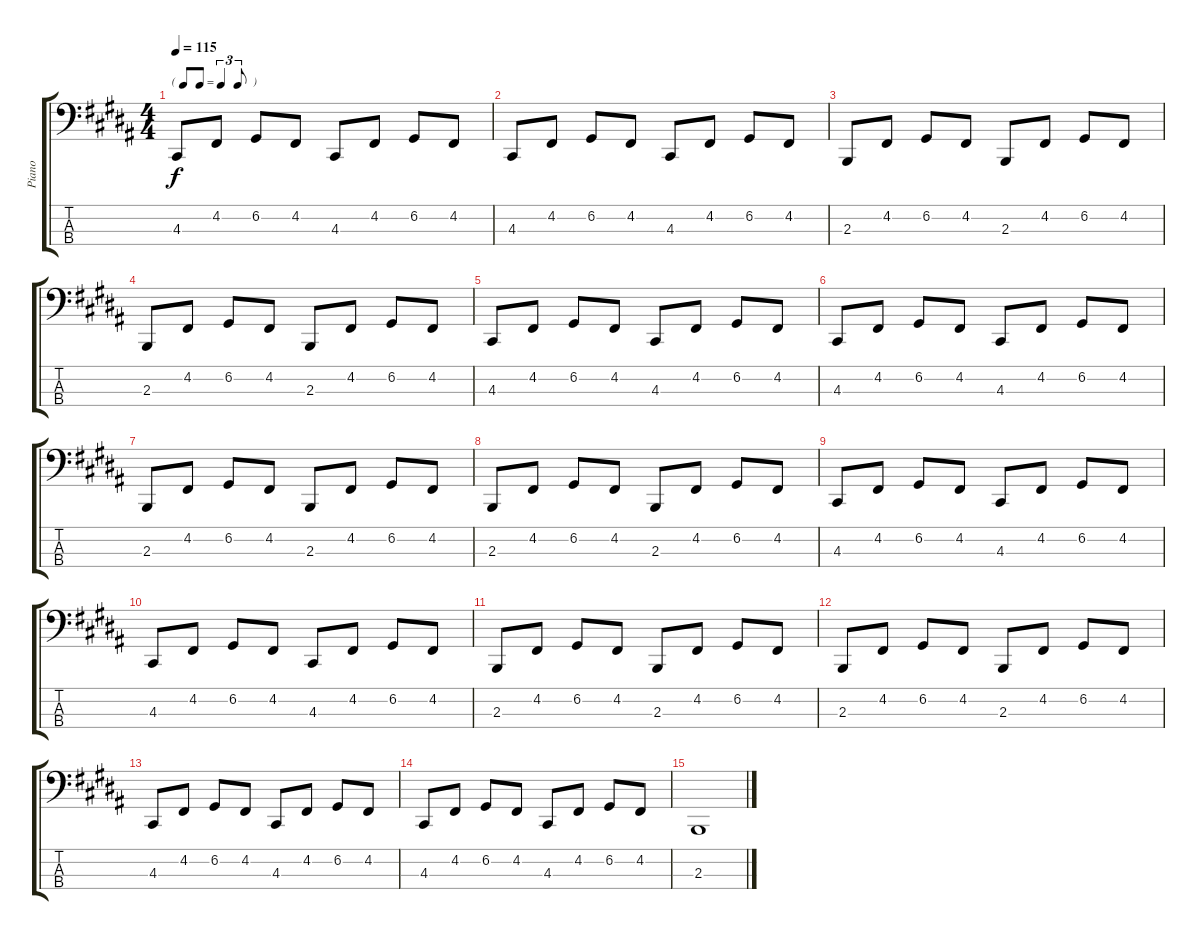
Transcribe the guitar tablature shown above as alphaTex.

\track ("Piano" "Piano") {instrument acousticgrandpiano}
\staff {score tabs}
\tuning (G2 D2 A1 E1) {hide}
\ts (4 4)
\tf triplet8th
\tempo 115
\clef f4
\ks b
4.3.8{dy f} 4.2.8 6.2.8 4.2.8 4.3.8 4.2.8 6.2.8 4.2.8 |
4.3.8 4.2.8 6.2.8 4.2.8 4.3.8 4.2.8 6.2.8 4.2.8 |
2.3.8 4.2.8 6.2.8 4.2.8 2.3.8 4.2.8 6.2.8 4.2.8 |
2.3.8 4.2.8 6.2.8 4.2.8 2.3.8 4.2.8 6.2.8 4.2.8 |
4.3.8 4.2.8 6.2.8 4.2.8 4.3.8 4.2.8 6.2.8 4.2.8 |
4.3.8 4.2.8 6.2.8 4.2.8 4.3.8 4.2.8 6.2.8 4.2.8 |
2.3.8 4.2.8 6.2.8 4.2.8 2.3.8 4.2.8 6.2.8 4.2.8 |
2.3.8 4.2.8 6.2.8 4.2.8 2.3.8 4.2.8 6.2.8 4.2.8 |
4.3.8 4.2.8 6.2.8 4.2.8 4.3.8 4.2.8 6.2.8 4.2.8 |
4.3.8 4.2.8 6.2.8 4.2.8 4.3.8 4.2.8 6.2.8 4.2.8 |
2.3.8 4.2.8 6.2.8 4.2.8 2.3.8 4.2.8 6.2.8 4.2.8 |
2.3.8 4.2.8 6.2.8 4.2.8 2.3.8 4.2.8 6.2.8 4.2.8 |
4.3.8 4.2.8 6.2.8 4.2.8 4.3.8 4.2.8 6.2.8 4.2.8 |
4.3.8 4.2.8 6.2.8 4.2.8 4.3.8 4.2.8 6.2.8 4.2.8 |
2.3.1
